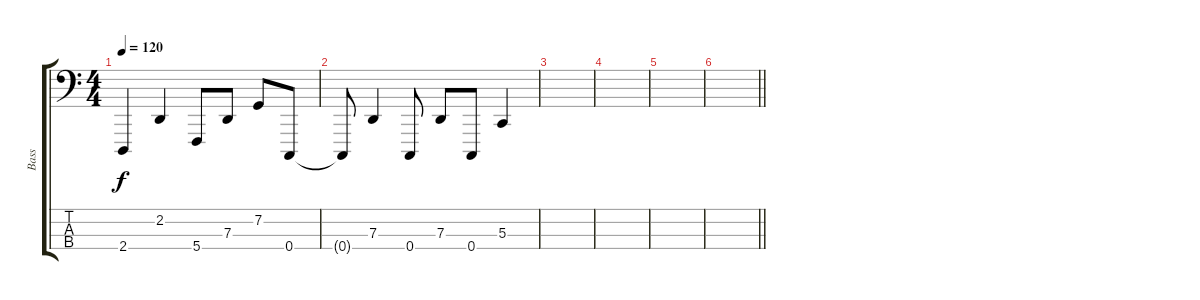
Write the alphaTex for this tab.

\track ("Bass" "Bass") {instrument lead2sawtooth}
\staff {score tabs}
\tuning (F2 C2 G1 C1) {hide}
\ts (4 4)
\tempo 120
\clef f4
\ks c
2.4.4{dy f} 2.2.4 5.4.8 7.3.8 7.2.8 0.4.8 |
0.4{t}.8 7.3.4 0.4.8 7.3.8 0.4.8 5.3.4 |
|
|
|
\barLineRight lightlight
